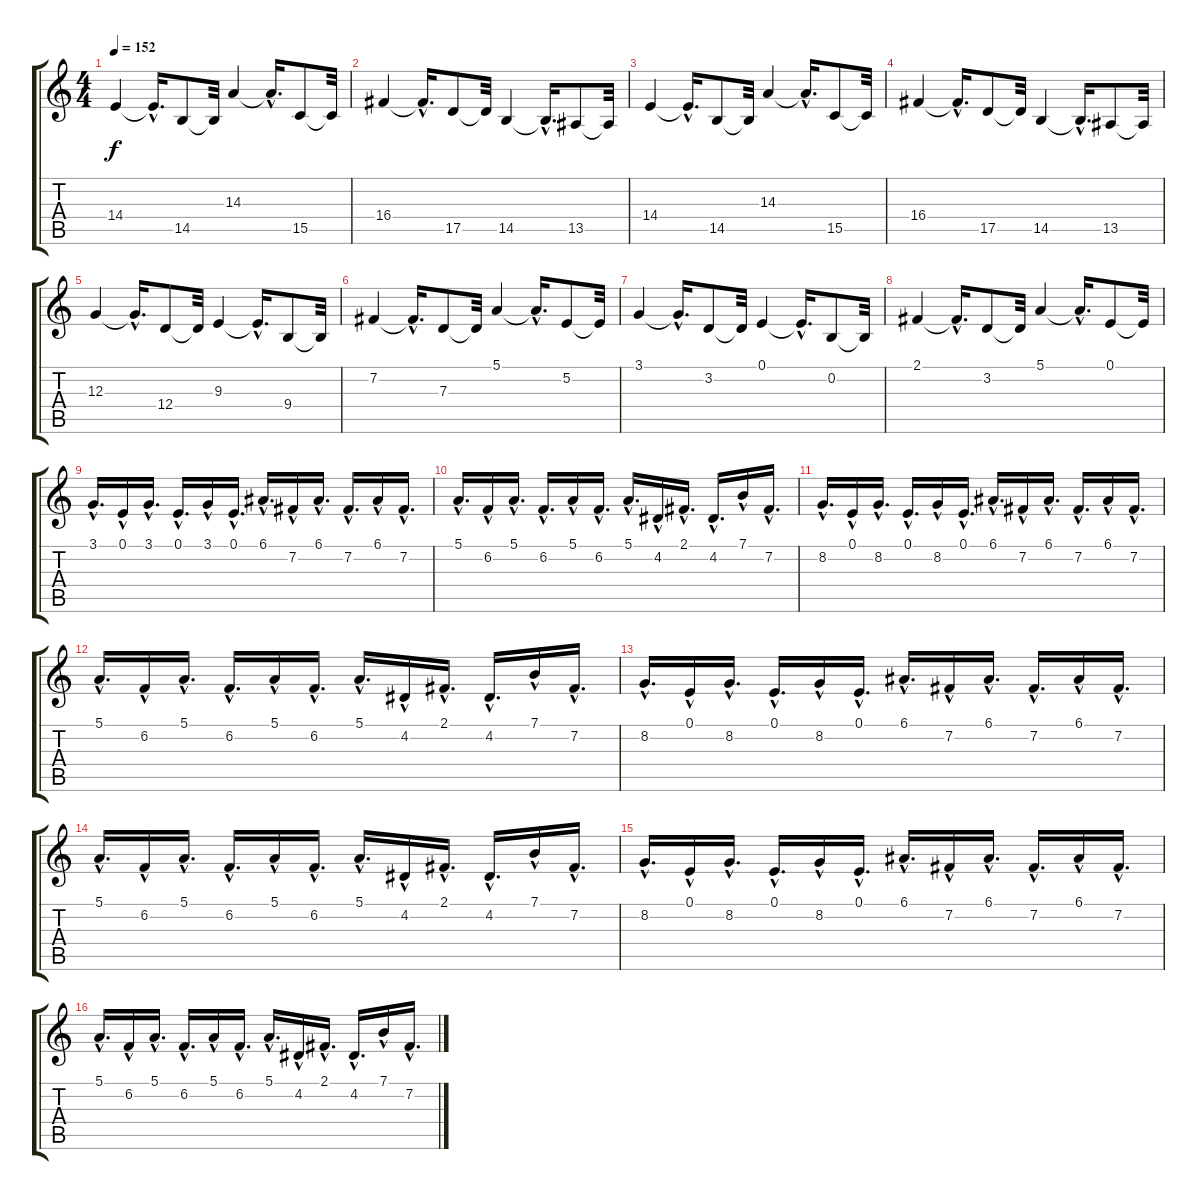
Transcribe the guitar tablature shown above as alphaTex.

\track "" {instrument lead1square}
\staff {score tabs}
\tuning (E4 B3 G3 D3 A2 E2) {hide}
\ts (4 4)
\tempo 152
\clef g2
\ks c
14.4.4{dy f} 14.4{hac t}.16{d} 14.5.8 14.5{t}.32 14.3.4 14.3{hac t}.16{d} 15.5.8 15.5{t}.32 |
16.4.4 16.4{hac t}.16{d} 17.5.8 17.5{t}.32 14.5.4 14.5{hac t}.16{d} 13.5.8 13.5{t}.32 |
14.4.4 14.4{hac t}.16{d} 14.5.8 14.5{t}.32 14.3.4 14.3{hac t}.16{d} 15.5.8 15.5{t}.32 |
16.4.4 16.4{hac t}.16{d} 17.5.8 17.5{t}.32 14.5.4 14.5{hac t}.16{d} 13.5.8 13.5{t}.32 |
12.3.4 12.3{hac t}.16{d} 12.4.8 12.4{t}.32 9.3.4 9.3{hac t}.16{d} 9.4.8 9.4{t}.32 |
7.2.4 7.2{hac t}.16{d} 7.3.8 7.3{t}.32 5.1.4 5.1{hac t}.16{d} 5.2.8 5.2{t}.32 |
3.1.4 3.1{hac t}.16{d} 3.2.8 3.2{t}.32 0.1.4 0.1{hac t}.16{d} 0.2.8 0.2{t}.32 |
2.1.4 2.1{hac t}.16{d} 3.2.8 3.2{t}.32 5.1.4 5.1{hac t}.16{d} 0.1.8 0.1{t}.32 |
3.1{hac}.16{d} 0.1{hac}.16 3.1{hac}.16{d} 0.1{hac}.16{d} 3.1{hac}.16 0.1{hac}.16{d} 6.1{hac}.16{d} 7.2{hac}.16 6.1{hac}.16{d} 7.2{hac}.16{d} 6.1{hac}.16 7.2{hac}.16{d} |
5.1{hac}.16{d} 6.2{hac}.16 5.1{hac}.16{d} 6.2{hac}.16{d} 5.1{hac}.16 6.2{hac}.16{d} 5.1{hac}.16{d} 4.2{hac}.16 2.1{hac}.16{d} 4.2{hac}.16{d} 7.1{hac}.16 7.2{hac}.16{d} |
8.2{hac}.16{d} 0.1{hac}.16 8.2{hac}.16{d} 0.1{hac}.16{d} 8.2{hac}.16 0.1{hac}.16{d} 6.1{hac}.16{d} 7.2{hac}.16 6.1{hac}.16{d} 7.2{hac}.16{d} 6.1{hac}.16 7.2{hac}.16{d} |
5.1{hac}.16{d} 6.2{hac}.16 5.1{hac}.16{d} 6.2{hac}.16{d} 5.1{hac}.16 6.2{hac}.16{d} 5.1{hac}.16{d} 4.2{hac}.16 2.1{hac}.16{d} 4.2{hac}.16{d} 7.1{hac}.16 7.2{hac}.16{d} |
8.2{hac}.16{d} 0.1{hac}.16 8.2{hac}.16{d} 0.1{hac}.16{d} 8.2{hac}.16 0.1{hac}.16{d} 6.1{hac}.16{d} 7.2{hac}.16 6.1{hac}.16{d} 7.2{hac}.16{d} 6.1{hac}.16 7.2{hac}.16{d} |
5.1{hac}.16{d} 6.2{hac}.16 5.1{hac}.16{d} 6.2{hac}.16{d} 5.1{hac}.16 6.2{hac}.16{d} 5.1{hac}.16{d} 4.2{hac}.16 2.1{hac}.16{d} 4.2{hac}.16{d} 7.1{hac}.16 7.2{hac}.16{d} |
8.2{hac}.16{d} 0.1{hac}.16 8.2{hac}.16{d} 0.1{hac}.16{d} 8.2{hac}.16 0.1{hac}.16{d} 6.1{hac}.16{d} 7.2{hac}.16 6.1{hac}.16{d} 7.2{hac}.16{d} 6.1{hac}.16 7.2{hac}.16{d} |
5.1{hac}.16{d} 6.2{hac}.16 5.1{hac}.16{d} 6.2{hac}.16{d} 5.1{hac}.16 6.2{hac}.16{d} 5.1{hac}.16{d} 4.2{hac}.16 2.1{hac}.16{d} 4.2{hac}.16{d} 7.1{hac}.16 7.2{hac}.16{d}
